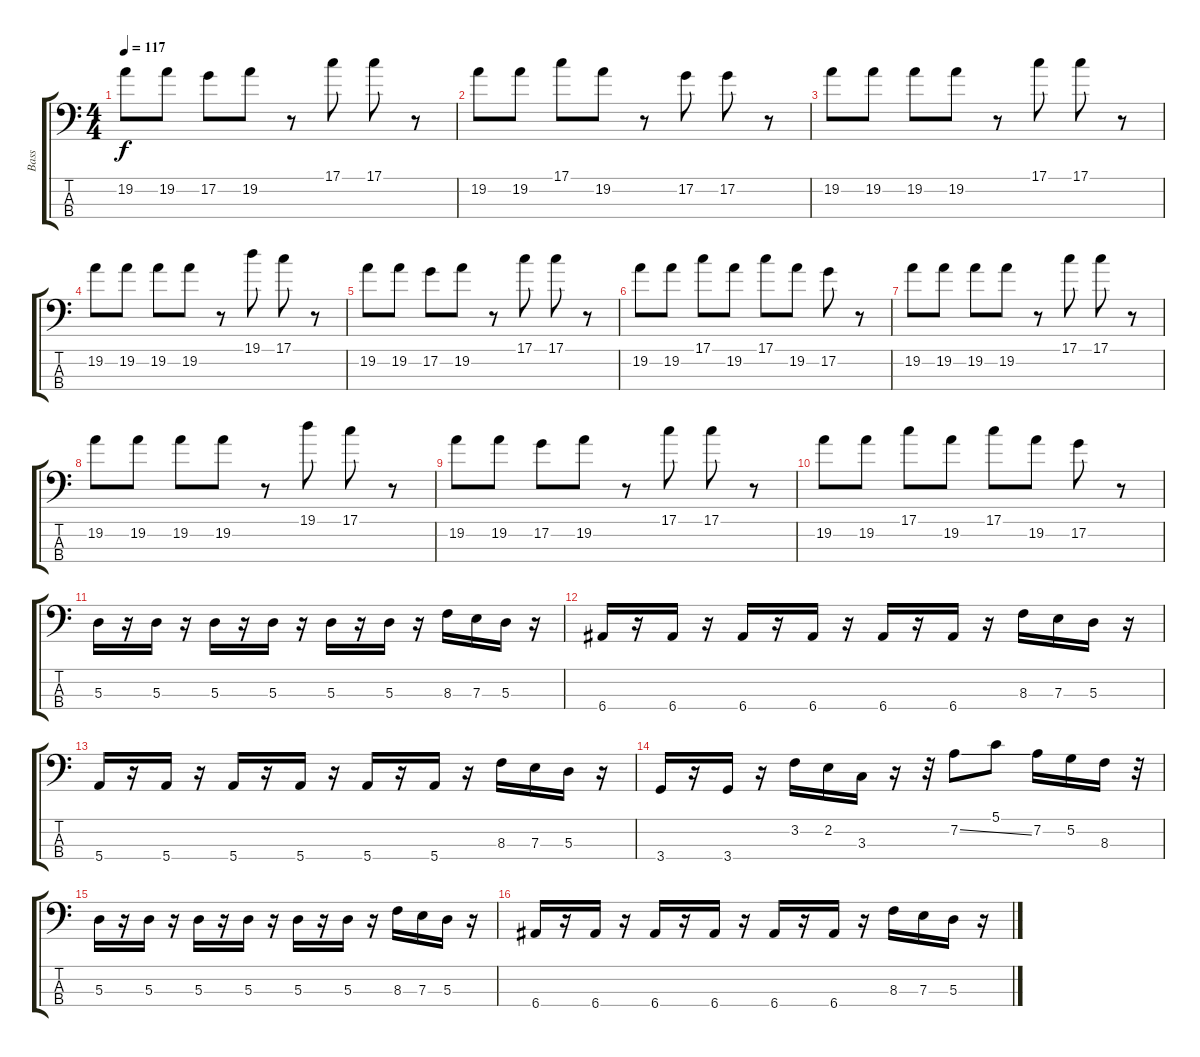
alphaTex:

\track ("Bass" "Bass") {instrument electricbassfinger}
\staff {score tabs}
\tuning (G2 D2 A1 E1) {hide}
\ts (4 4)
\tempo 117
\clef f4
\ks c
19.2.8{dy f} 19.2.8 17.2.8 19.2.8 r.8 17.1.8 17.1.8 r.8 |
19.2.8 19.2.8 17.1.8 19.2.8 r.8 17.2.8 17.2.8 r.8 |
19.2.8 19.2.8 19.2.8 19.2.8 r.8 17.1.8 17.1.8 r.8 |
19.2.8 19.2.8 19.2.8 19.2.8 r.8 19.1.8 17.1.8 r.8 |
19.2.8 19.2.8 17.2.8 19.2.8 r.8 17.1.8 17.1.8 r.8 |
19.2.8 19.2.8 17.1.8 19.2.8 17.1.8 19.2.8 17.2.8 r.8 |
19.2.8 19.2.8 19.2.8 19.2.8 r.8 17.1.8 17.1.8 r.8 |
19.2.8 19.2.8 19.2.8 19.2.8 r.8 19.1.8 17.1.8 r.8 |
19.2.8 19.2.8 17.2.8 19.2.8 r.8 17.1.8 17.1.8 r.8 |
19.2.8 19.2.8 17.1.8 19.2.8 17.1.8 19.2.8 17.2.8 r.8 |
5.3.16 r.16 5.3.16 r.16 5.3.16 r.16 5.3.16 r.16 5.3.16 r.16 5.3.16 r.16 8.3.16 7.3.16 5.3.16 r.16 |
6.4.16 r.16 6.4.16 r.16 6.4.16 r.16 6.4.16 r.16 6.4.16 r.16 6.4.16 r.16 8.3.16 7.3.16 5.3.16 r.16 |
5.4.16 r.16 5.4.16 r.16 5.4.16 r.16 5.4.16 r.16 5.4.16 r.16 5.4.16 r.16 8.3.16 7.3.16 5.3.16 r.16 |
3.4.16 r.16 3.4.16 r.16 3.2.16 2.2.16 3.3.16 r.16 r.32 7.2{ss}.8 5.1.8 7.2.16 5.2.16 8.3.16 r.32 |
5.3.16 r.16 5.3.16 r.16 5.3.16 r.16 5.3.16 r.16 5.3.16 r.16 5.3.16 r.16 8.3.16 7.3.16 5.3.16 r.16 |
6.4.16 r.16 6.4.16 r.16 6.4.16 r.16 6.4.16 r.16 6.4.16 r.16 6.4.16 r.16 8.3.16 7.3.16 5.3.16 r.16
